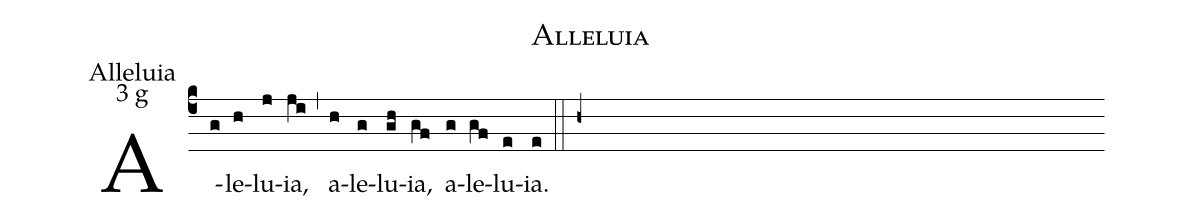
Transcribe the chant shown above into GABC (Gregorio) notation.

name: Alleluia;
office-part: Alleluia;
mode: 3;
mode-differentia: g;
%%
(c4)

A(g)le(h)lu(j)ia,(ji) (,) a(h)le(g)lu(gh)ia,(gf) a(g)le(gf)lu(e)ia.(e)

(::)

(h+)
